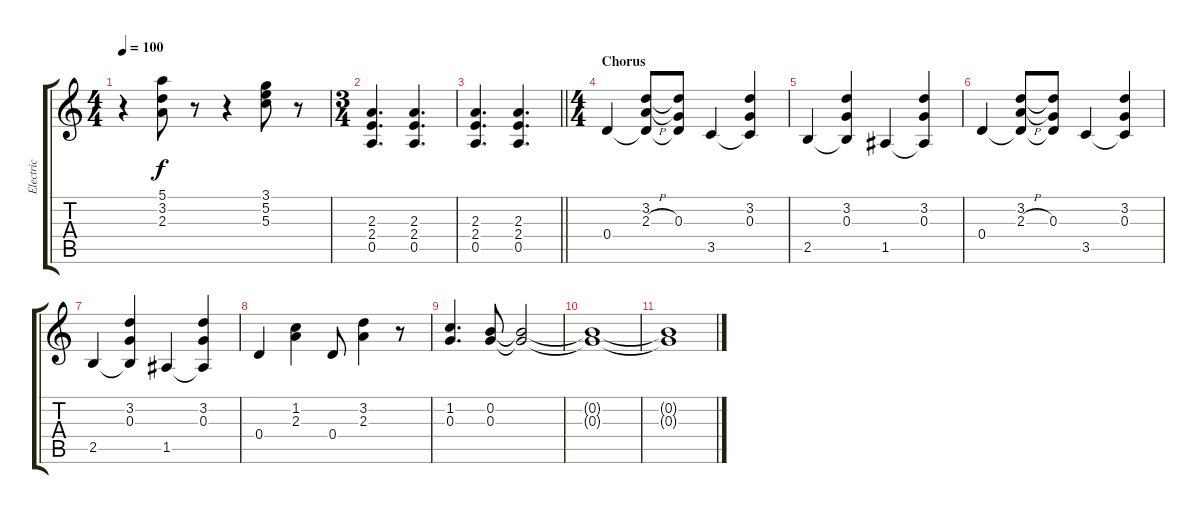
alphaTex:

\track ("Electric" "Electric") {instrument overdrivenguitar}
\staff {score tabs}
\tuning (E4 B3 G3 D3 A2 E2) {hide}
\ts (4 4)
\tempo 100
\clef g2
\ks c
r.4{dy f} (5.1 3.2 2.3).8 r.8 r.4 (3.1 5.2 5.3).8 r.8 |
\ts (3 4)
(2.3 2.4 0.5).4{d} (2.3 2.4 0.5).4{d} |
\barLineRight lightlight
(2.3 2.4 0.5).4{d} (2.3 2.4 0.5).4{d} |
\ts (4 4)
\section ("" "Chorus")
0.4.4 (3.2 2.3{h} 0.4{t}).8 (3.2{t} 0.3 0.4{t}).8 3.5.4 (3.2 0.3 3.5{t}).4 |
2.5.4 (3.2 0.3 2.5{t}).4 1.5.4 (3.2 0.3 1.5{t}).4 |
0.4.4 (3.2 2.3{h} 0.4{t}).8 (3.2{t} 0.3 0.4{t}).8 3.5.4 (3.2 0.3 3.5{t}).4 |
2.5.4 (3.2 0.3 2.5{t}).4 1.5.4 (3.2 0.3 1.5{t}).4 |
0.4.4 (1.2 2.3).4 0.4.8 (3.2 2.3).4 r.8 |
(1.2 0.3).4{d} (0.2 0.3).8 (0.2{t} 0.3{t}).2 |
(0.2{t} 0.3{t}).1 |
(0.2{t} 0.3{t}).1
